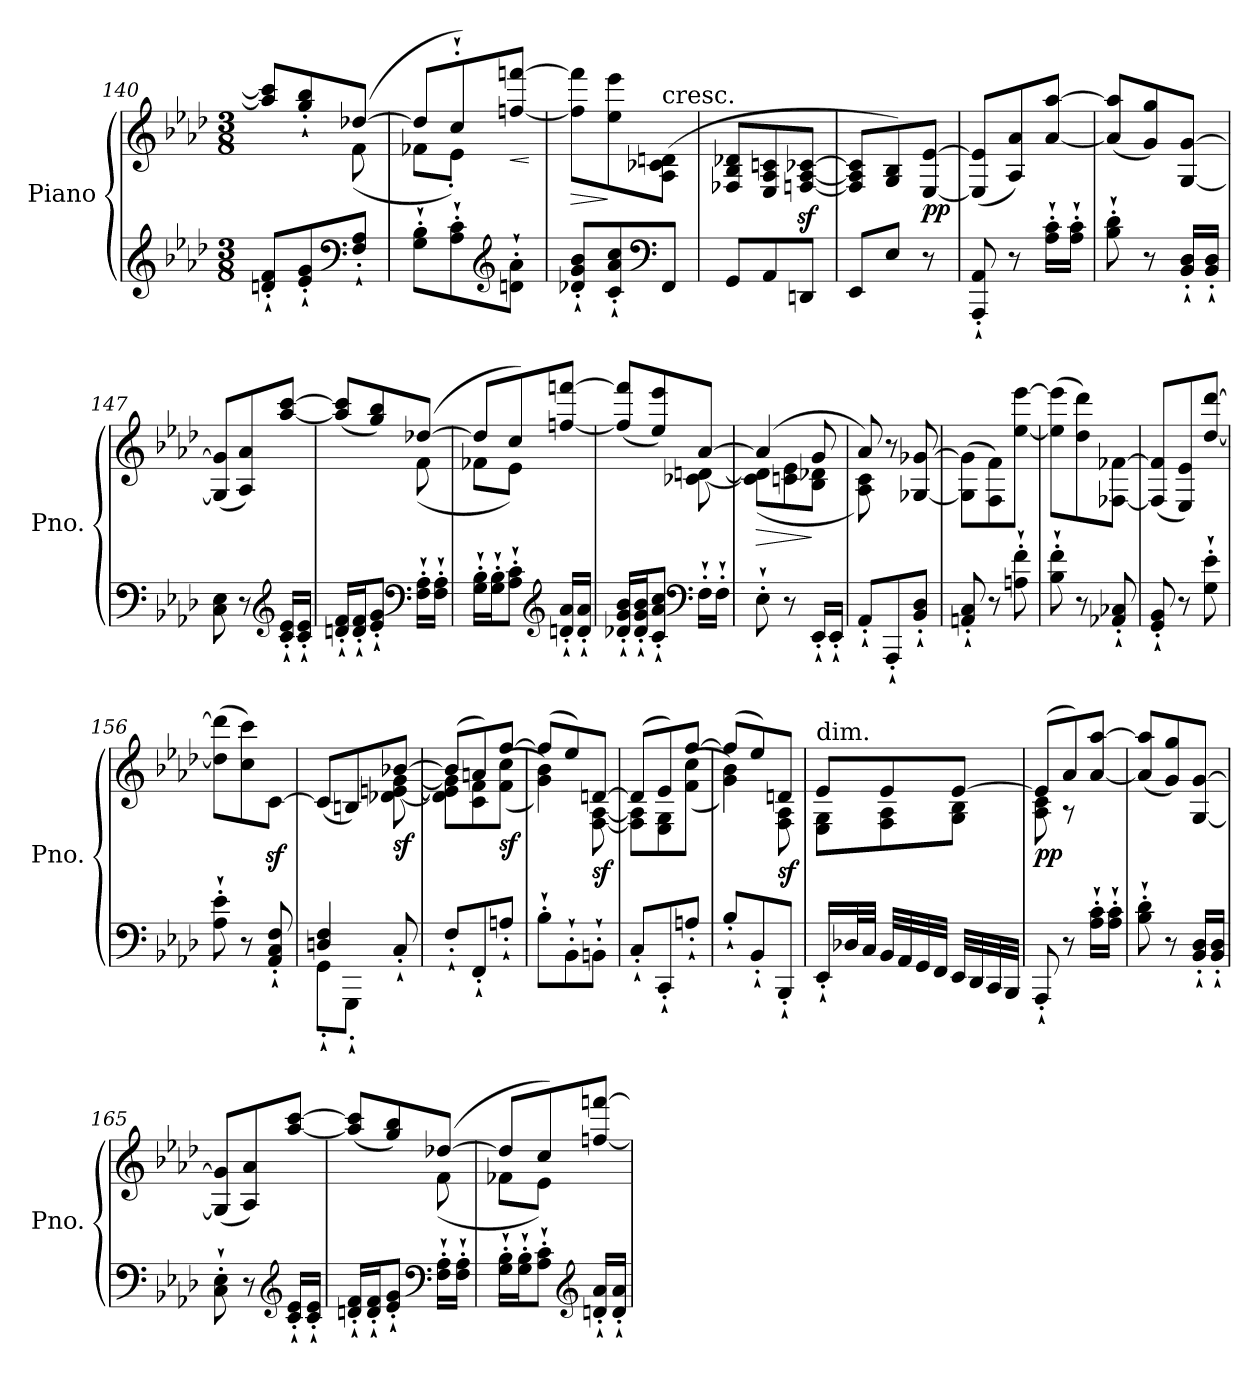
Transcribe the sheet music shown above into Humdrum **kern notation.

**kern	**kern	**dynam
*part1	*part1	*part1
*staff2	*staff1	*staff1/2
*I"Piano	*	*
*I'Pno.	*	*
*clefG2	*clefG2	*
*k[b-e-a-d-]	*k[b-e-a-d-]	*
*A-:	*A-:	*
*M3/8	*M3/8	*
=140	=140	=140
*	*^	*
8dn/'` 8f/'`L	8aa-/] 8ccc/]L	4ryy	.
8e-/'` 8g/'`	8gg/'` 8bb-/'`	.	.
*clefF4	*	*	*
8F/'` 8A-/'`J	(>[8dd-X/J	(<8f\	.
=141	=141	=141	=141
8G\'` 8B-\'`L	8dd-/L]	8f-X\L	.
8A-\'` 8c\'`	8cc'`/)	8e-'\J)	.
*clefG2	*	*	*
!	!	!	!LO:HP:b
8dn\'` 8a-\'`J	[8ffn/ [8fffn/J	8ryy	<
*	*v	*v	*
.	.	[
=142	=142	=142
!	!	!LO:HP:b
8d-X/'` 8g/'` 8b-/'`L	8ff\] 8fff\]L	>
8c/'` 8a-/'` 8cc/'`	8ee-\ 8eee-\	]
*clefF4	*	*
!	!LO:TX:a:t=cresc.	!
8FF/J	(>8A-\ 8c-X\ 8dn\J	.
=143	=143	=143
8GG/L	8F-X/ 8B-/ 8d-X/L	.
8AA-/	8E-/ 8A-/ 8cn/	.
8DDn/J	[8Fn/z< [8A-/z< [8c-X/z<J	.
=144	=144	=144
8EE-/L	8F/] 8A-/] 8c-/]L	.
8E-/J	8G/ 8B-/)	.
!	!	!LO:DY:b
8r	[8E-/ [8e-/J	pp
=145	=145	=145
8AAA-/'` 8AA-/'`	(<8E-/] 8e-/]L	.
8r	8A-/ 8a-/)	.
16A-\'` 16c\'`LL	[8a-/ [8aa-/J	.
16A-\'` 16c\'`JJ	.	.
=146	=146	=146
8B-\'` 8d-\'`	(<8a-/] 8aa-/]L	.
8r	8g/ 8gg/)	.
16BB-/'` 16D-/'`LL	[8G/ [8g/J	.
16BB-/'` 16D-/'`JJ	.	.
=147	=147	=147
8C\ 8E-\	(<8G/] 8g/]L	.
8r	8A-/ 8a-/)	.
*clefG2	*	*
16c/'` 16e-/'`LL	[8aa-/ [8ccc/J	.
16c/'` 16e-/'`JJ	.	.
=148	=148	=148
*	*^	*
16dn/'` 16f/'`LL	(>8aa-/] 8ccc/]L	4ryy	.
16d/'` 16f/'`J	.	.	.
8e-/'` 8g/'`J	8gg/ 8bb-/)	.	.
*clefF4	*	*	*
16F\'` 16A-\'`LL	(>[8dd-X/J	(<8f\	.
16F\'` 16A-\'`JJ	.	.	.
=149	=149	=149	=149
16G\'` 16B-\'`LL	8dd-/L]	8f-X\L	.
16G\'` 16B-\'`J	.	.	.
8A-\'` 8c\'`J	8cc/)	8e-\J)	.
*clefG2	*	*	*
16dn/'` 16a-/'`LL	[8ffn/ [8fffn/J	8ryy	.
16d/'` 16a-/'`JJ	.	.	.
=150	=150	=150	=150
16d-X/'` 16g/'` 16b-/'`LL	(>8ff/] 8fff/]L	4ryy	.
16d-/'` 16g/'` 16b-/'`J	.	.	.
8c/'` 8a-/'` 8cc/'`J	8ee-/ 8eee-/)	.	.
*clefF4	*	*	*
16F'`\LL	[8a-/J	[8c-X\ [8dn\	.
16F'`\JJ	.	.	.
=151	=151	=151	=151
!	!	!	!LO:HP:b
8E-'`\	(>4a-/]	(<8c-\] 8d\]L	>
8r	.	8cn\ 8e-\	.
16EE-'`/LL	8g/	8B-\ 8d-X\J	]
16EE-'`/JJ	.	.	.
=152	=152	=152	=152
8AA-'`/L	8a-/)	8A-\ 8c\)	.
8AAA-'`/	8r	4ryy	.
8BB-/'` 8D-/'`J	[8G-X/ [8g-X/	.	.
*	*v	*v	*
=153	=153	=153
8AAn/'` 8C/'`	(>8G-\] 8g-\]L	.
8r	8F\ 8f\)	.
8An\'` 8f\'`	[8ee-\ [8eee-\J	.
=154	=154	=154
8B-\'` 8f\'`	(>8ee-\] 8eee-\]L	.
8r	8dd-\ 8ddd-\)	.
8AA-X/'` 8C-X/'`	[8F-X\ [8f-X\J	.
=155	=155	=155
8GG/'` 8BB-/'`	(<8F-/] 8f-/]L	.
8r	8E-/ 8e-/)	.
8G\'` 8e-\'`	[8dd-/ [8ddd-/J	.
=156	=156	=156
8A-\'` 8e-\'`	(>8dd-\] 8ddd-\]L	.
8r	8cc\ 8ccc\)	.
8AA-/'` 8C/'` 8F/'`	[8cz<\J	.
=157	=157	=157
*^	*^	*
4Dn/ 4F/	8GG'`\L	(>8c/L]	4ryy	.
.	8GGG'`\J	8Bn/)	.	.
!	!	!	!	!LO:DY:b
8C'`/	8ryy	[8b-X/J	[8d-X\ [8en\ [8g\	sf
*v	*v	*	*	*
=158	=158	=158	=158
8F'`/L	(>8b-/L]	8d-\] 8e\] 8g\]L	.
8FF'`/	8an/)	8c\ 8f\	.
!	!	!	!LO:DY:b
8An'`/J	[8ff/J	(<(<8f\ 8cc\J	sf
=159	=159	=159	=159
8B-'`\L	(>8ff/L]	4g\ 4b-\))	.
8BB-'`\	8ee-/)	.	.
!	!	!	!LO:DY:b
8BBn'`\J	[8dn/J	[8F\ [8A-\	sf
=160	=160	=160	=160
8C'`/L	(>8d/L]	8F\] 8A-\]L	.
8CC'`/	8e-/)	8E-\ 8G\	.
8An'`/J	[8ff/J	(<(<8f\ 8cc\J	.
=161	=161	=161	=161
8B-'`/L	(>8ff/L]	4g\ 4b-\))	.
8BB-'`/	8ee-/)	.	.
!	!	!	!LO:DY:b
8BBB-'`/J	8dn/J	8F\ 8A-\	sf
=162	=162	=162	=162
!	!LO:TX:a:t=dim.	!	!
16EE-'`/LL	8e-/L	8E-\ 8G\L	.
32D-X/L	.	.	.
32C/JJJ	.	.	.
32BB-/LLL	8e-/	8F\ 8A-\	.
32AA-/	.	.	.
32GG/	.	.	.
32FF/JJJ	.	.	.
32EE-/LLL	[8e-/J	8G\ 8B-\J	.
32DD-/	.	.	.
32CC/	.	.	.
32BBB-/JJJ	.	.	.
=163	=163	=163	=163
!	!	!	!LO:DY:b
8AAA-'`/	(>8e-/L]	8A-\ 8c\	pp
8r	8a-/)	8r	.
16A-\'` 16c\'`LL	[8a-/ [8aa-/J	8ryy	.
16A-\'` 16c\'`JJ	.	.	.
*	*v	*v	*
=164	=164	=164
8B-\'` 8d-\'`	(<8a-/] 8aa-/]L	.
8r	8g/ 8gg/)	.
16BB-/'` 16D-/'`LL	[8G/ [8g/J	.
16BB-/'` 16D-/'`JJ	.	.
=165	=165	=165
8C\'` 8E-\'`	(<8G/] 8g/]L	.
8r	8A-/ 8a-/)	.
*clefG2	*	*
16c/'` 16e-/'`LL	[8aa-/ [8ccc/J	.
16c/'` 16e-/'`JJ	.	.
=166	=166	=166
*	*^	*
16dn/'` 16f/'`LL	(>8aa-/] 8ccc/]L	4ryy	.
16d/'` 16f/'`J	.	.	.
8e-/'` 8g/'`J	8gg/ 8bb-/)	.	.
*clefF4	*	*	*
16F\'` 16A-\'`LL	(>[8dd-X/J	(<8f\	.
16F\'` 16A-\'`JJ	.	.	.
=167	=167	=167	=167
16G\'` 16B-\'`LL	8dd-/L]	8f-X\L	.
16G\'` 16B-\'`J	.	.	.
8A-\'` 8c\'`J	8cc/)	8e-\J)	.
*clefG2	*	*	*
16dn/'` 16a-/'`LL	[8ffn/ [8fffn/J	8ryy	.
16d/'` 16a-/'`JJ	.	.	.
*	*v	*v	*
=	=	=
*-	*-	*-
